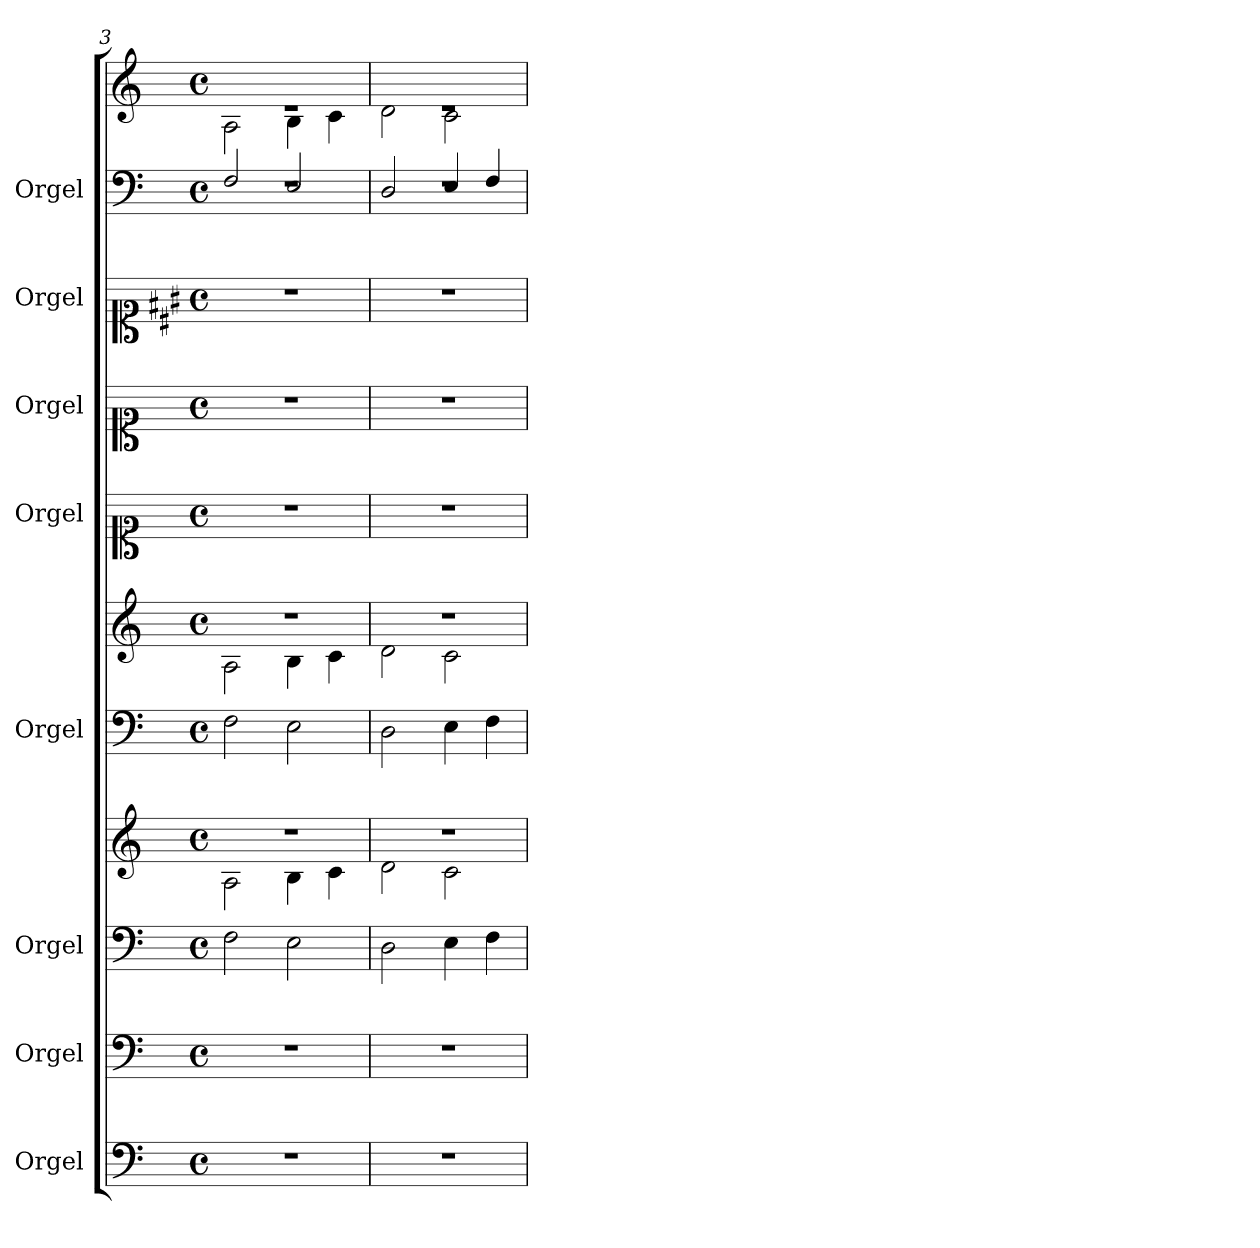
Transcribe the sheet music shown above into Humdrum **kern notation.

**kern	**kern	**kern	**kern	**kern	**kern	**kern	**kern	**kern	**kern	**kern
*part8	*part7	*part6	*part6	*part5	*part5	*part4	*part3	*part2	*part1	*part1
*staff11	*staff10	*staff9	*staff8	*staff7	*staff6	*staff5	*staff4	*staff3	*staff2	*staff1
*I"Orgel	*I"Orgel	*I"Orgel	*	*I"Orgel	*	*I"Orgel	*I"Orgel	*I"Orgel	*I"Orgel	*
*clefF4	*clefF4	*clefF4	*clefG2	*clefF4	*clefG2	*clefC1	*clefC1	*clefC1	*clefF4	*clefG2
*	*	*	*	*	*	*	*	*ITrd5c9	*	*
*k[]	*k[]	*k[]	*k[]	*k[]	*k[]	*k[]	*k[]	*k[]	*k[]	*k[]
*M4/4	*M4/4	*M4/4	*M4/4	*M4/4	*M4/4	*M4/4	*M4/4	*M4/4	*M4/4	*M4/4
*met(c)	*met(c)	*met(c)	*met(c)	*met(c)	*met(c)	*met(c)	*met(c)	*met(c)	*met(c)	*met(c)
=3	=3	=3	=3	=3	=3	=3	=3	=3	=3	=3
*	*	*	*^	*	*^	*	*	*	*^	*^
1r	1r	2F\	1r	2A\	2F\	1r	2A\	1r	1r	1r	2F/	1rF	1re	2A\
.	.	2E\	.	4B\	2E\	.	4B\	.	.	.	2E/	.	.	4B\
.	.	.	.	4c\	.	.	4c\	.	.	.	.	.	.	4c\
=4	=4	=4	=4	=4	=4	=4	=4	=4	=4	=4	=4	=4	=4	=4
1r	1r	2D\	1r	2d\	2D\	1r	2d\	1r	1r	1r	2D/	1rF	1re	2d\
.	.	4E\	.	2c\	4E\	.	2c\	.	.	.	4E/	.	.	2c\
.	.	4F\	.	.	4F\	.	.	.	.	.	4F/	.	.	.
*	*	*	*	*	*	*	*	*	*	*	*v	*v	*	*
*	*	*	*v	*v	*	*v	*v	*	*	*	*	*v	*v
=	=	=	=	=	=	=	=	=	=	=
*-	*-	*-	*-	*-	*-	*-	*-	*-	*-	*-
